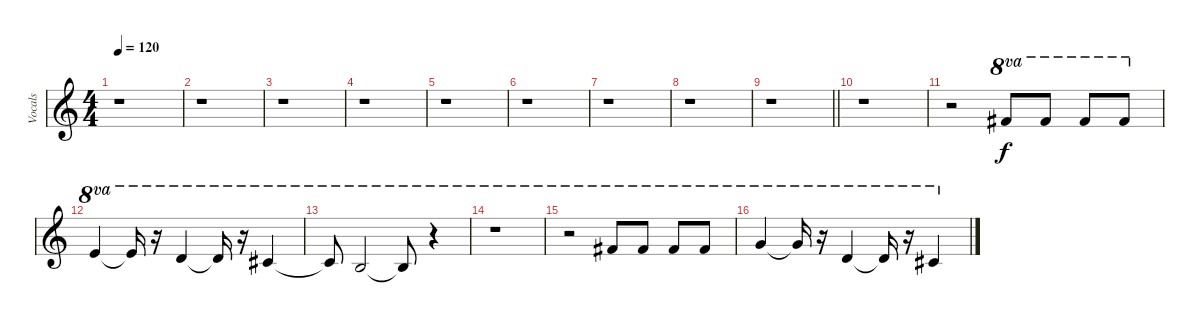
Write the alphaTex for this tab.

\track ("Vocals" "Vocals") {instrument oboe}
\staff {score}
\tuning (Eb4 B3 Gb3 B2 Gb2 B1) {hide}
\ts (4 4)
\tempo 120
\clef g2
\ks c
r.1{dy f} |
r.1 |
r.1 |
r.1 |
r.1 |
r.1 |
r.1 |
r.1 |
\barLineRight lightlight
r.1 |
r.1 |
r.2 15.1.8{ot 8va} 15.1.8{ot 8va} 15.1.8{ot 8va} 15.1.8{ot 8va} |
13.1.4{ot 8va} 13.1{t}.16{ot 8va} r.16{ot 8va} 11.1.4{ot 8va} 11.1{t}.16{ot 8va} r.16{ot 8va} 10.1.4{ot 8va} |
10.1{t}.8{ot 8va} 8.1.2{ot 8va} 8.1{t}.8{ot 8va} r.4{ot 8va} |
r.1{ot 8va} |
r.2{ot 8va} 15.1.8{ot 8va} 15.1.8{ot 8va} 15.1.8{ot 8va} 15.1.8{ot 8va} |
16.1.4{ot 8va} 16.1{t}.16{ot 8va} r.16{ot 8va} 15.2.4{ot 8va} 15.2{t}.16{ot 8va} r.16{ot 8va} 14.2.4{ot 8va}
